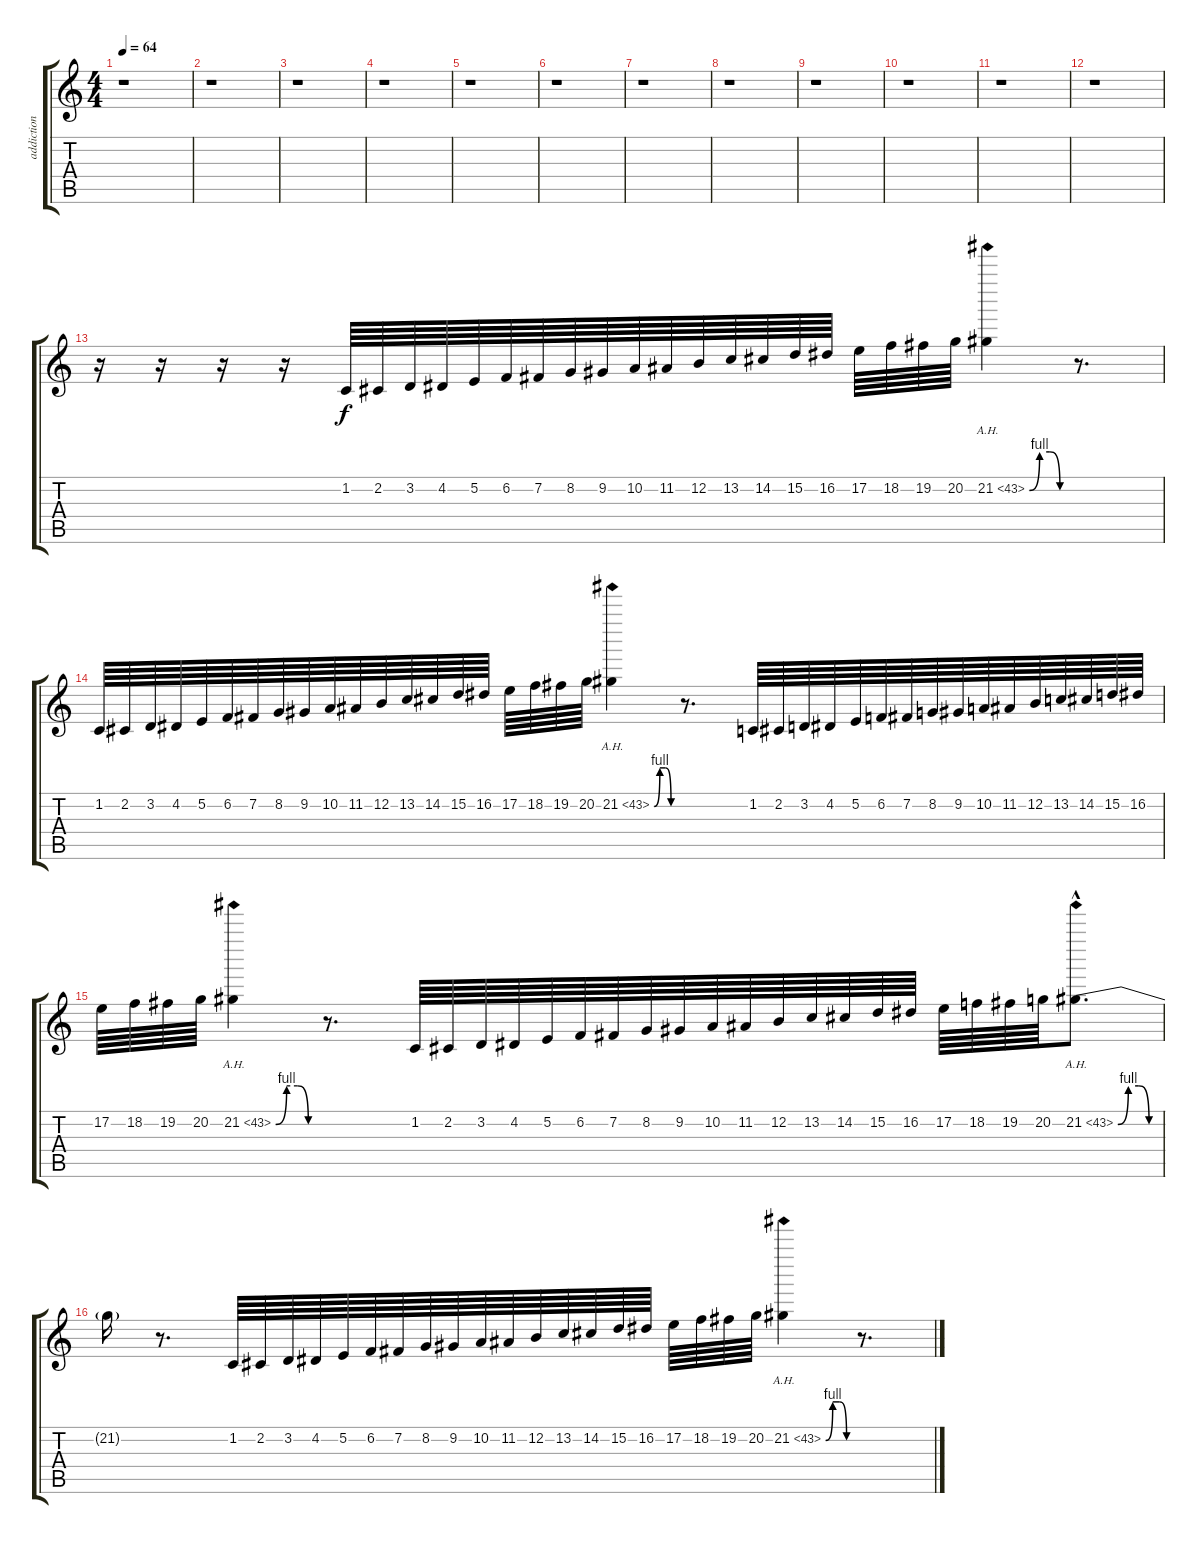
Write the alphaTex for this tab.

\track ("addiction" "addiction") {instrument lead5charang}
\staff {score tabs}
\tuning (E4 B3 G3 D3 A2 E2) {hide}
\ts (4 4)
\tempo 64
\clef g2
\ks c
r.1{dy f} |
r.1 |
r.1 |
r.1 |
r.1 |
r.1 |
r.1 |
r.1 |
r.1 |
r.1 |
r.1 |
r.1 |
r.16 r.16 r.16 r.16 1.2.64 2.2.64 3.2.64 4.2.64 5.2.64 6.2.64 7.2.64 8.2.64 9.2.64 10.2.64 11.2.64 12.2.64 13.2.64 14.2.64 15.2.64 16.2.64 17.2.64 18.2.64 19.2.64 20.2.64 21.2{be (custom 0 0 15 4 30 4 45 0 60 0) ah 22}.4 r.8{d} |
1.2.64 2.2.64 3.2.64 4.2.64 5.2.64 6.2.64 7.2.64 8.2.64 9.2.64 10.2.64 11.2.64 12.2.64 13.2.64 14.2.64 15.2.64 16.2.64 17.2.64 18.2.64 19.2.64 20.2.64 21.2{be (custom 0 0 15 4 30 4 45 0 60 0) ah 22}.4 r.8{d} 1.2.64 2.2.64 3.2.64 4.2.64 5.2.64 6.2.64 7.2.64 8.2.64 9.2.64 10.2.64 11.2.64 12.2.64 13.2.64 14.2.64 15.2.64 16.2.64 |
17.2.64 18.2.64 19.2.64 20.2.64 21.2{be (custom 0 0 15 4 30 4 45 0 60 0) ah 22}.4 r.8{d} 1.2.64 2.2.64 3.2.64 4.2.64 5.2.64 6.2.64 7.2.64 8.2.64 9.2.64 10.2.64 11.2.64 12.2.64 13.2.64 14.2.64 15.2.64 16.2.64 17.2.64 18.2.64 19.2.64 20.2.64 21.2{be (custom 0 0 15 4 30 4 45 0 60 0) ah 22 hac}.8{d} |
21.2{t}.16 r.8{d} 1.2.64 2.2.64 3.2.64 4.2.64 5.2.64 6.2.64 7.2.64 8.2.64 9.2.64 10.2.64 11.2.64 12.2.64 13.2.64 14.2.64 15.2.64 16.2.64 17.2.64 18.2.64 19.2.64 20.2.64 21.2{be (custom 0 0 15 4 30 4 45 0 60 0) ah 22}.4 r.8{d}
